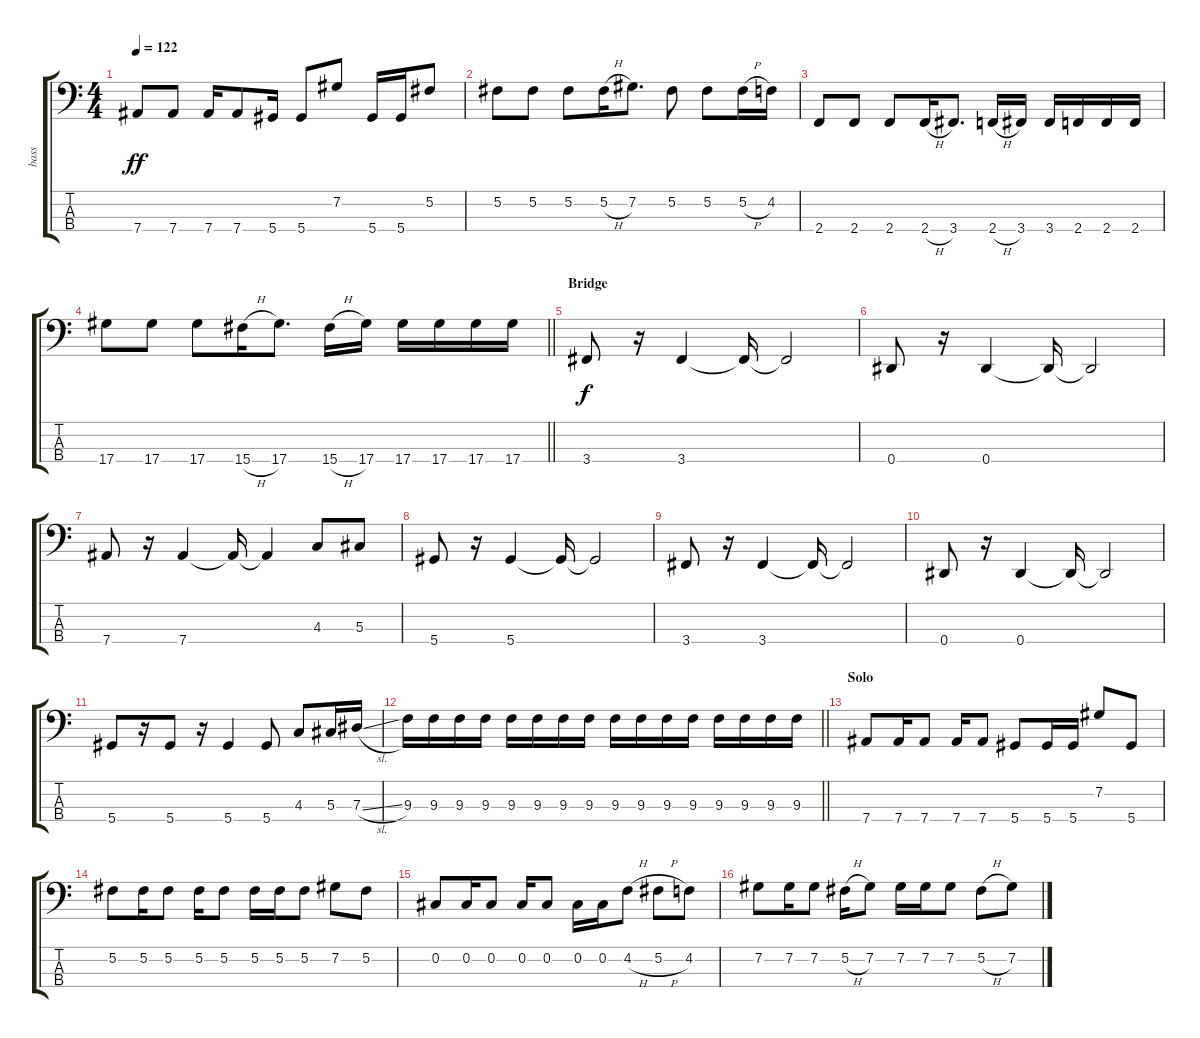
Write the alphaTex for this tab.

\track ("bass" "bass") {instrument electricbasspick}
\staff {score tabs}
\tuning (Gb2 Db2 Ab1 Eb1) {hide}
\ts (4 4)
\tempo 122
\clef f4
\ks c
7.4.8{dy ff} 7.4.8 7.4.16 7.4.8 5.4.16 5.4.8 7.2.8 5.4.16 5.4.16 5.2.8 |
5.2.8 5.2.8 5.2.8 5.2{h}.16 7.2.8{d} 5.2.8 5.2.8 5.2{h}.16 4.2.16 |
2.4.8 2.4.8 2.4.8 2.4{h}.16 3.4.8{d} 2.4{h}.16 3.4.16 3.4.16 2.4.16 2.4.16 2.4.16 |
\barLineRight lightlight
17.4.8 17.4.8 17.4.8 15.4{h}.16 17.4.8{d} 15.4{h}.16 17.4.16 17.4.16 17.4.16 17.4.16 17.4.16 |
\section ("" "Bridge")
3.4.8{dy f} r.16 3.4.4 3.4{t}.16 3.4{t}.2 |
0.4.8 r.16 0.4.4 0.4{t}.16 0.4{t}.2 |
7.4.8 r.16 7.4.4 7.4{t}.16 7.4{t}.4 4.3.8 5.3.8 |
5.4.8 r.16 5.4.4 5.4{t}.16 5.4{t}.2 |
3.4.8 r.16 3.4.4 3.4{t}.16 3.4{t}.2 |
0.4.8 r.16 0.4.4 0.4{t}.16 0.4{t}.2 |
5.4.8 r.16 5.4.8 r.16 5.4.4 5.4.8 4.3.8 5.3.16 7.3{sl}.16 |
\barLineRight lightlight
9.3.16 9.3.16 9.3.16 9.3.16 9.3.16 9.3.16 9.3.16 9.3.16 9.3.16 9.3.16 9.3.16 9.3.16 9.3.16 9.3.16 9.3.16 9.3.16 |
\section ("" "Solo")
7.4.8 7.4.16 7.4.8 7.4.16 7.4.8 5.4.8 5.4.16 5.4.16 7.2.8 5.4.8 |
5.2.8 5.2.16 5.2.8 5.2.16 5.2.8 5.2.16 5.2.16 5.2.8 7.2.8 5.2.8 |
0.2.8 0.2.16 0.2.8 0.2.16 0.2.8 0.2.16 0.2.16 4.2{h}.8 5.2{h}.8 4.2.8 |
7.2.8 7.2.16 7.2.8 5.2{h}.16 7.2.8 7.2.16 7.2.16 7.2.8 5.2{h}.8 7.2.8
